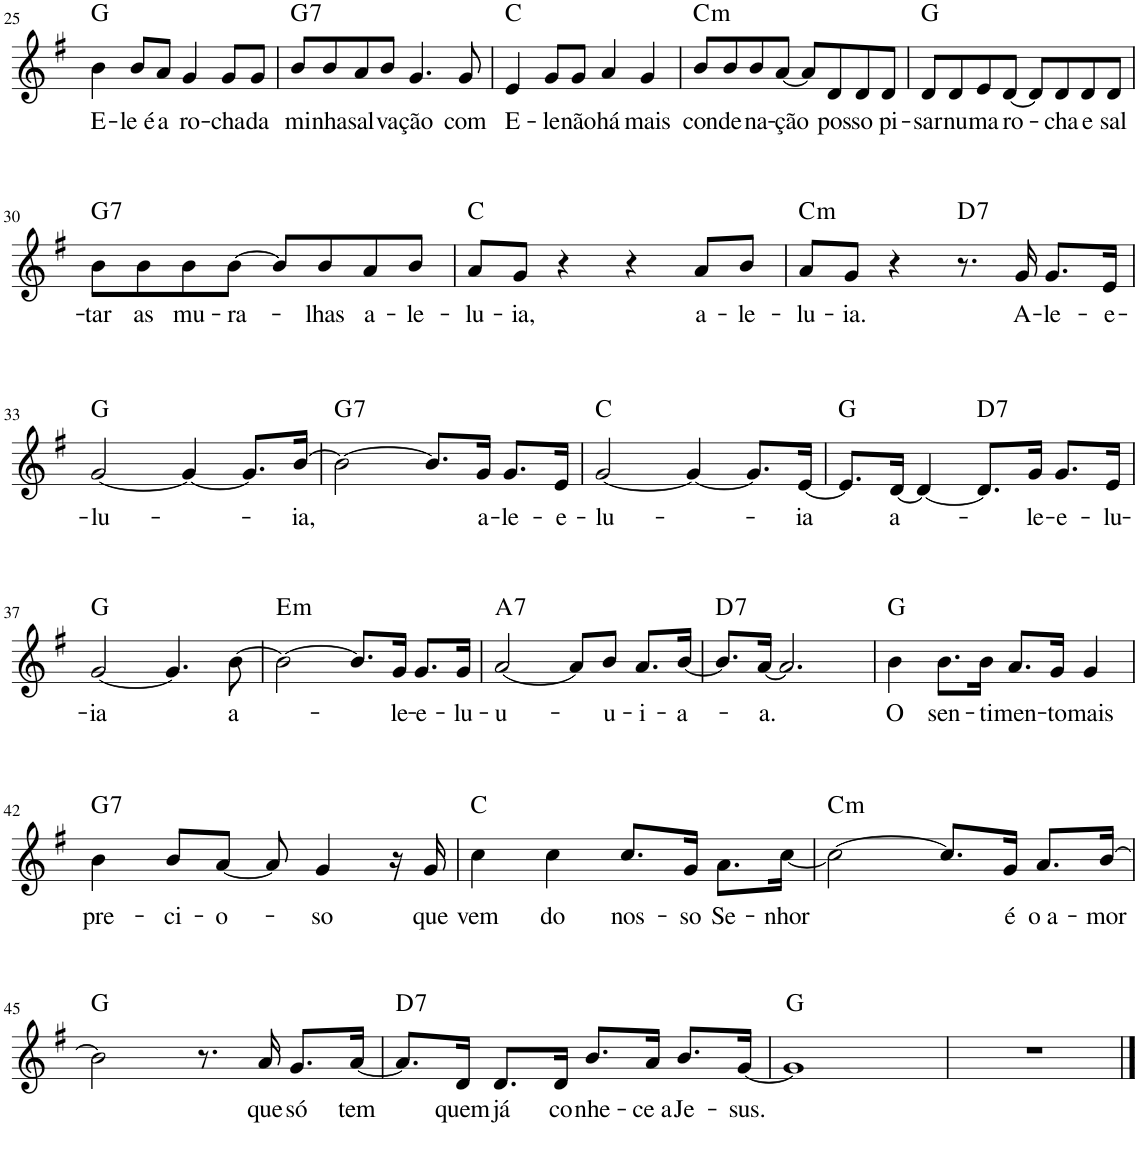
**kern	**text	**harte
*part1	*part1	*part1
*staff1	*staff1	*
*I"Voz	*	*
*I'Vo.	*	*
!!LO:PB:g=z
*clefG2	*	*
*k[f#]	*	*
*M4/4	*	*
=25	=25	=25
!	!LO:LY:b	!
4b\	E-	G:maj
!	!LO:LY:b	!
8b/L	-le é	.
!	!LO:LY:b	!
8a/J	a	.
!	!LO:LY:b	!
4g/	ro-	.
!	!LO:LY:b	!
8g/L	-cha	.
!	!LO:LY:b	!
8g/J	da	.
=26	=26	=26
!	!LO:LY:b	!LO:H:kt=7
8b/L	mi-	G:7
!	!LO:LY:b	!
8b/	-nha	.
!	!LO:LY:b	!
8a/	sal-	.
!	!LO:LY:b	!
8b/J	-va-	.
!	!LO:LY:b	!
4.g/	-ção	.
!	!LO:LY:b	!
8g/	com	.
=27	=27	=27
!	!LO:LY:b	!
4e/	E-	C:maj
!	!LO:LY:b	!
8g/L	-le-	.
!	!LO:LY:b	!
8g/J	-não	.
!	!LO:LY:b	!
4a/	há	.
!	!LO:LY:b	!
4g/	mais	.
=28	=28	=28
!	!LO:LY:b	!LO:H:kt=m
8b/L	con-	C:min
!	!LO:LY:b	!
8b/	-de-	.
!	!LO:LY:b	!
8b/	-na-	.
!	!LO:LY:b	!
[8a/J	-ção	.
8a/L]	.	.
!	!LO:LY:b	!
8d/	pos-	.
!	!LO:LY:b	!
8d/	-so	.
!	!LO:LY:b	!
8d/J	pi-	.
=29	=29	=29
!	!LO:LY:b	!
8d/L	-sar	G:maj
!	!LO:LY:b	!
8d/	nu-	.
!	!LO:LY:b	!
8en/	-ma	.
!	!LO:LY:b	!
[8d/J	ro-	.
8d/L]	.	.
!	!LO:LY:b	!
8d/	-cha	.
!	!LO:LY:b	!
8d/	e	.
!	!LO:LY:b	!
8d/J	sal-	.
!!LO:LB:g=z
=30	=30	=30
!	!LO:LY:b	!LO:H:kt=7
8b\L	-tar	G:7
!	!LO:LY:b	!
8b\	as	.
!	!LO:LY:b	!
8b\	mu-	.
!	!LO:LY:b	!
[8b\J	-ra-	.
8b/L]	.	.
!	!LO:LY:b	!
8b/	-lhas	.
!	!LO:LY:b	!
8a/	a-	.
!	!LO:LY:b	!
8b/J	-le-	.
=31	=31	=31
!	!LO:LY:b	!
8a/L	-lu-	C:maj
!	!LO:LY:b	!
8g/J	-ia,	.
4r	.	.
4r	.	.
!	!LO:LY:b	!
8a/L	a-	.
!	!LO:LY:b	!
8b/J	-le-	.
=32	=32	=32
!	!LO:LY:b	!LO:H:kt=m
8a/L	-lu-	C:min
!	!LO:LY:b	!
8g/J	-ia.	.
4r	.	.
!	!	!LO:H:kt=7
8.r	.	D:7
!	!LO:LY:b	!
16g/	A-	.
!	!LO:LY:b	!
8.g/L	-le-	.
!	!LO:LY:b	!
16en/Jk	-e-	.
!!LO:LB:g=z
=33	=33	=33
!	!LO:LY:b	!
[2g/	-lu-	G:maj
4g/_	.	.
8.g/L]	.	.
!	!LO:LY:b	!
[16b/Jk	-ia,	.
=34	=34	=34
!	!	!LO:H:kt=7
2b\_	.	G:7
8.b/L]	.	.
!	!LO:LY:b	!
16g/Jk	a-	.
!	!LO:LY:b	!
8.g/L	-le-	.
!	!LO:LY:b	!
16e/Jk	-e-	.
=35	=35	=35
!	!LO:LY:b	!
[2g/	-lu-	C:maj
4g/_	.	.
8.g/L]	.	.
!	!LO:LY:b	!
[16e/Jk	-ia	.
=36	=36	=36
8.e/L]	.	G:maj
!	!LO:LY:b	!
[16d/Jk	a-	.
4d/_	.	.
!	!	!LO:H:kt=7
8.d/L]	.	D:7
!	!LO:LY:b	!
16g/Jk	-le-	.
!	!LO:LY:b	!
8.g/L	-e-	.
!	!LO:LY:b	!
16e/Jk	-lu-	.
!!LO:LB:g=z
=37	=37	=37
!	!LO:LY:b	!
[2g/	-ia	G:maj
4.g/]	.	.
!	!LO:LY:b	!
[8b\	a-	.
=38	=38	=38
!	!	!LO:H:kt=m
2b\_	.	E:min
8.b/L]	.	.
!	!LO:LY:b	!
16g/Jk	-le-	.
!	!LO:LY:b	!
8.g/L	-e-	.
!	!LO:LY:b	!
16g/Jk	-lu-	.
=39	=39	=39
!	!LO:LY:b	!LO:H:kt=7
[2a/	-u-	A:7
8a/L]	.	.
!	!LO:LY:b	!
8b/J	-u-	.
!	!LO:LY:b	!
8.a/L	-i-	.
!	!LO:LY:b	!
[16b/Jk	-a-	.
=40	=40	=40
!	!	!LO:H:kt=7
8.b/L]	.	D:7
!	!LO:LY:b	!
[16a/Jk	-a.	.
2.a/]	.	.
=41	=41	=41
!	!LO:LY:b	!
4b\	O	G:maj
!	!LO:LY:b	!
8.b\L	sen-	.
!	!LO:LY:b	!
16b\Jk	-ti-	.
!	!LO:LY:b	!
8.a/L	-men-	.
!	!LO:LY:b	!
16g/Jk	-to	.
!	!LO:LY:b	!
4g/	mais	.
!!LO:LB:g=z
=42	=42	=42
!	!LO:LY:b	!LO:H:kt=7
4b\	pre-	G:7
!	!LO:LY:b	!
8b/L	-ci-	.
!	!LO:LY:b	!
[8a/J	-o-	.
8a/]	.	.
!	!LO:LY:b	!
4g/	-so	.
16r	.	.
!	!LO:LY:b	!
16g/	que	.
=43	=43	=43
!	!LO:LY:b	!
4cc\	vem	C:maj
!	!LO:LY:b	!
4cc\	do	.
!	!LO:LY:b	!
8.cc/L	nos-	.
!	!LO:LY:b	!
16g/Jk	-so	.
!	!LO:LY:b	!
8.a\L	Se-	.
!	!LO:LY:b	!
[<16cc\Jk	-nhor	.
=44	=44	=44
!	!	!LO:H:kt=m
2cc\_	.	C:min
8.cc/L]	.	.
!	!LO:LY:b	!
16g/Jk	é	.
!	!LO:LY:b	!
8.a/L	o a-	.
!	!LO:LY:b	!
[16b/Jk	-mor	.
!!LO:LB:g=z
=45	=45	=45
2b\]	.	G:maj
8.r	.	.
!	!LO:LY:b	!
16a/	que	.
!	!LO:LY:b	!
8.g/L	só	.
!	!LO:LY:b	!
[16a/Jk	tem	.
=46	=46	=46
!	!	!LO:H:kt=7
8.a/L]	.	D:7
!	!LO:LY:b	!
16d/Jk	quem	.
!	!LO:LY:b	!
8.d/L	já	.
!	!LO:LY:b	!
16d/Jk	co-	.
!	!LO:LY:b	!
8.b/L	-nhe-	.
!	!LO:LY:b	!
16a/Jk	-ce a	.
!	!LO:LY:b	!
8.b/L	Je-	.
!	!LO:LY:b	!
[16g/Jk	-sus.	.
=47	=47	=47
1g]	.	G:maj
=48	=48	=48
1r	.	.
==	==	==
*-	*-	*-
